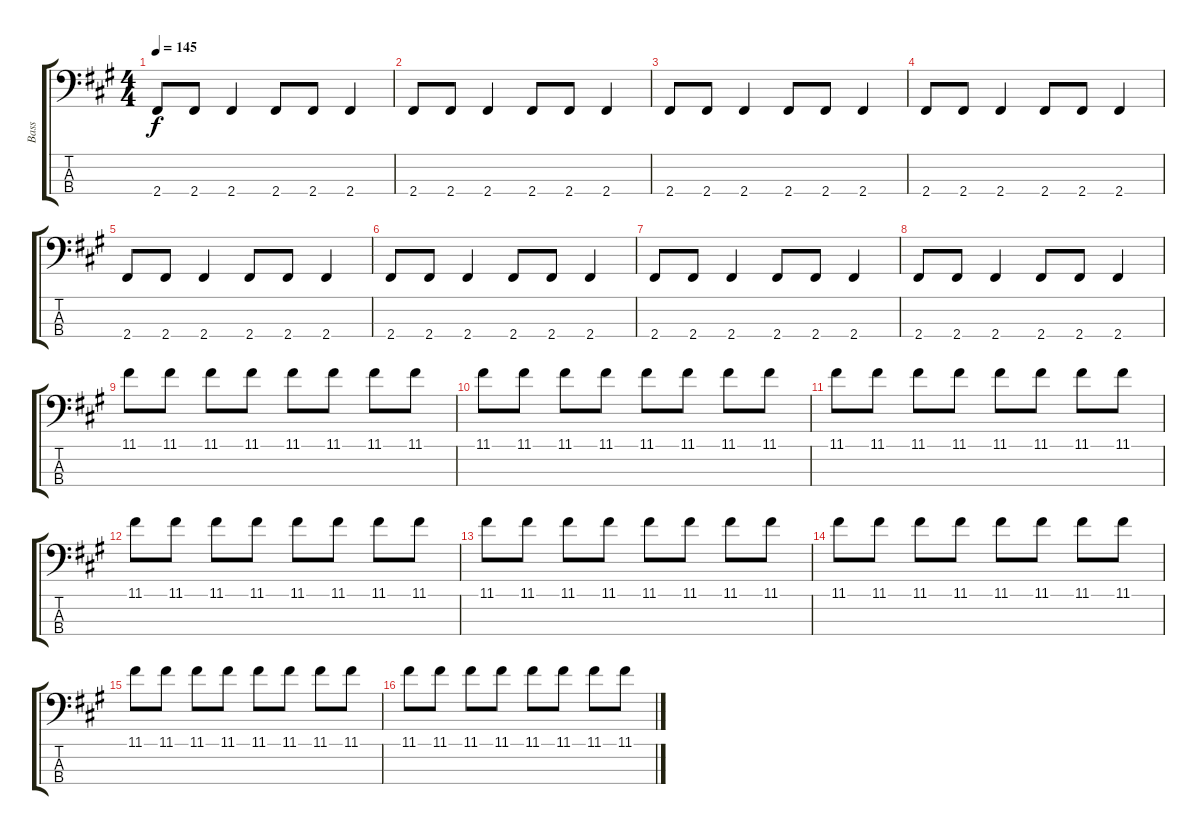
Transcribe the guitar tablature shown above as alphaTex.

\track ("Bass" "Bass") {instrument electricbassfinger}
\staff {score tabs}
\tuning (G2 D2 A1 E1) {hide}
\ts (4 4)
\tempo 145
\clef f4
\ks a
2.4.8{dy f} 2.4.8 2.4.4 2.4.8 2.4.8 2.4.4 |
2.4.8 2.4.8 2.4.4 2.4.8 2.4.8 2.4.4 |
2.4.8 2.4.8 2.4.4 2.4.8 2.4.8 2.4.4 |
2.4.8 2.4.8 2.4.4 2.4.8 2.4.8 2.4.4 |
2.4.8 2.4.8 2.4.4 2.4.8 2.4.8 2.4.4 |
2.4.8 2.4.8 2.4.4 2.4.8 2.4.8 2.4.4 |
2.4.8 2.4.8 2.4.4 2.4.8 2.4.8 2.4.4 |
2.4.8 2.4.8 2.4.4 2.4.8 2.4.8 2.4.4 |
11.1.8 11.1.8 11.1.8 11.1.8 11.1.8 11.1.8 11.1.8 11.1.8 |
11.1.8 11.1.8 11.1.8 11.1.8 11.1.8 11.1.8 11.1.8 11.1.8 |
11.1.8 11.1.8 11.1.8 11.1.8 11.1.8 11.1.8 11.1.8 11.1.8 |
11.1.8 11.1.8 11.1.8 11.1.8 11.1.8 11.1.8 11.1.8 11.1.8 |
11.1.8 11.1.8 11.1.8 11.1.8 11.1.8 11.1.8 11.1.8 11.1.8 |
11.1.8 11.1.8 11.1.8 11.1.8 11.1.8 11.1.8 11.1.8 11.1.8 |
11.1.8 11.1.8 11.1.8 11.1.8 11.1.8 11.1.8 11.1.8 11.1.8 |
11.1.8 11.1.8 11.1.8 11.1.8 11.1.8 11.1.8 11.1.8 11.1.8
